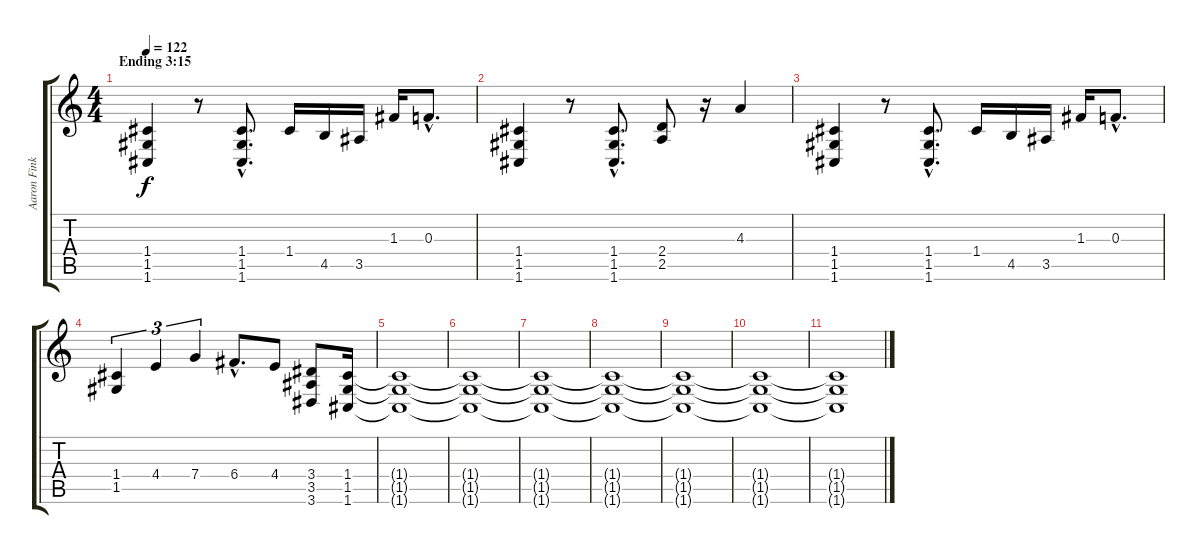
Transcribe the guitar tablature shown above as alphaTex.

\track ("Aaron Fink [Guitar]" "Aaron Fink") {instrument distortionguitar}
\staff {score tabs}
\tuning (D4 A3 F3 C3 G2 C2) {hide}
\ts (4 4)
\section ("" "Ending 3:15")
\tempo 122
\clef g2
\ks c
(1.4 1.5 1.6).4{dy f} r.8 (1.4{hac} 1.5{hac} 1.6{hac}).8{d} 1.4.16 4.5.16 3.5.16 1.3.16 0.3{hac}.8{d} |
(1.4 1.5 1.6).4 r.8 (1.4{hac} 1.5{hac} 1.6{hac}).8{d} (2.4 2.5).8 r.16 4.3.4 |
(1.4 1.5 1.6).4 r.8 (1.4{hac} 1.5{hac} 1.6{hac}).8{d} 1.4.16 4.5.16 3.5.16 1.3.16 0.3{hac}.8{d} |
(1.4 1.5).4{tu (3 2)} 4.4.4{tu (3 2)} 7.4.4{tu (3 2)} 6.4{hac}.8{d} 4.4.8 (3.4 3.5 3.6).8 (1.4 1.5 1.6).16{volume 0} |
(1.4{t} 1.5{t} 1.6{t}).1 |
(1.4{t} 1.5{t} 1.6{t}).1 |
(1.4{t} 1.5{t} 1.6{t}).1 |
(1.4{t} 1.5{t} 1.6{t}).1 |
(1.4{t} 1.5{t} 1.6{t}).1 |
(1.4{t} 1.5{t} 1.6{t}).1 |
(1.4{t} 1.5{t} 1.6{t}).1
